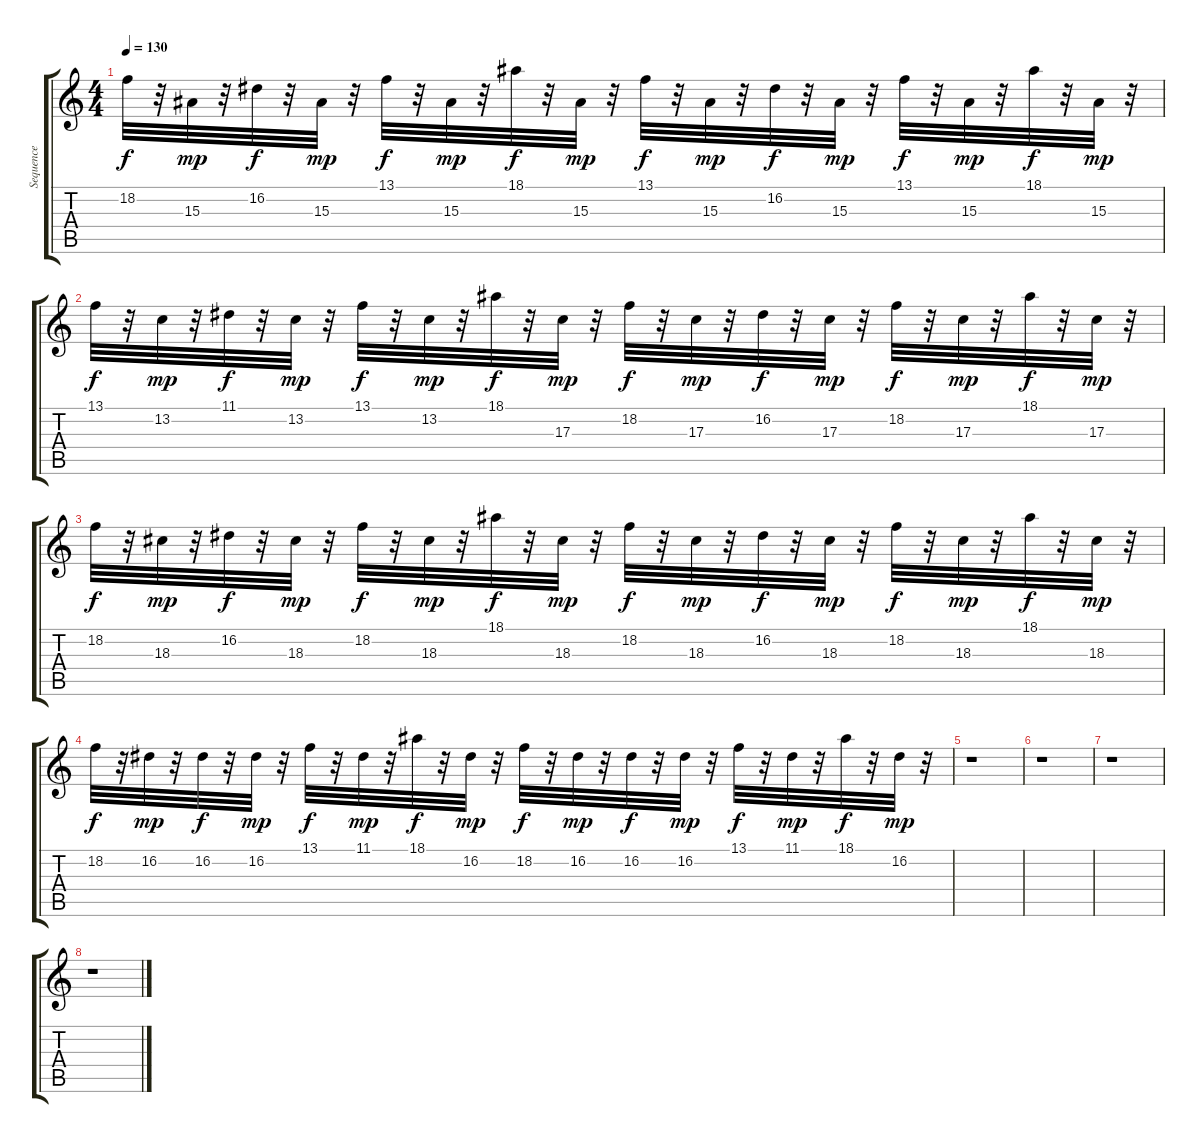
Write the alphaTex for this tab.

\track ("Sequence" "Sequence") {instrument lead2sawtooth}
\staff {score tabs}
\tuning (E4 B3 G3 D3 A2 E2) {hide}
\ts (4 4)
\tempo 130
\clef g2
\ks c
18.2.32{dy f} r.32 15.3.32{dy mp} r.32 16.2.32{dy f} r.32 15.3.32{dy mp} r.32 13.1.32{dy f} r.32 15.3.32{dy mp} r.32 18.1.32{dy f} r.32 15.3.32{dy mp} r.32 13.1.32{dy f} r.32 15.3.32{dy mp} r.32 16.2.32{dy f} r.32 15.3.32{dy mp} r.32 13.1.32{dy f} r.32 15.3.32{dy mp} r.32 18.1.32{dy f} r.32 15.3.32{dy mp} r.32 |
13.1.32{dy f} r.32 13.2.32{dy mp} r.32 11.1.32{dy f} r.32 13.2.32{dy mp} r.32 13.1.32{dy f} r.32 13.2.32{dy mp} r.32 18.1.32{dy f} r.32 17.3.32{dy mp} r.32 18.2.32{dy f} r.32 17.3.32{dy mp} r.32 16.2.32{dy f} r.32 17.3.32{dy mp} r.32 18.2.32{dy f} r.32 17.3.32{dy mp} r.32 18.1.32{dy f} r.32 17.3.32{dy mp} r.32 |
18.2.32{dy f} r.32 18.3.32{dy mp} r.32 16.2.32{dy f} r.32 18.3.32{dy mp} r.32 18.2.32{dy f} r.32 18.3.32{dy mp} r.32 18.1.32{dy f} r.32 18.3.32{dy mp} r.32 18.2.32{dy f} r.32 18.3.32{dy mp} r.32 16.2.32{dy f} r.32 18.3.32{dy mp} r.32 18.2.32{dy f} r.32 18.3.32{dy mp} r.32 18.1.32{dy f} r.32 18.3.32{dy mp} r.32 |
18.2.32{dy f} r.32 16.2.32{dy mp} r.32 16.2.32{dy f} r.32 16.2.32{dy mp} r.32 13.1.32{dy f} r.32 11.1.32{dy mp} r.32 18.1.32{dy f} r.32 16.2.32{dy mp} r.32 18.2.32{dy f} r.32 16.2.32{dy mp} r.32 16.2.32{dy f} r.32 16.2.32{dy mp} r.32 13.1.32{dy f} r.32 11.1.32{dy mp} r.32 18.1.32{dy f} r.32 16.2.32{dy mp} r.32 |
r.1 |
r.1 |
r.1 |
r.1
